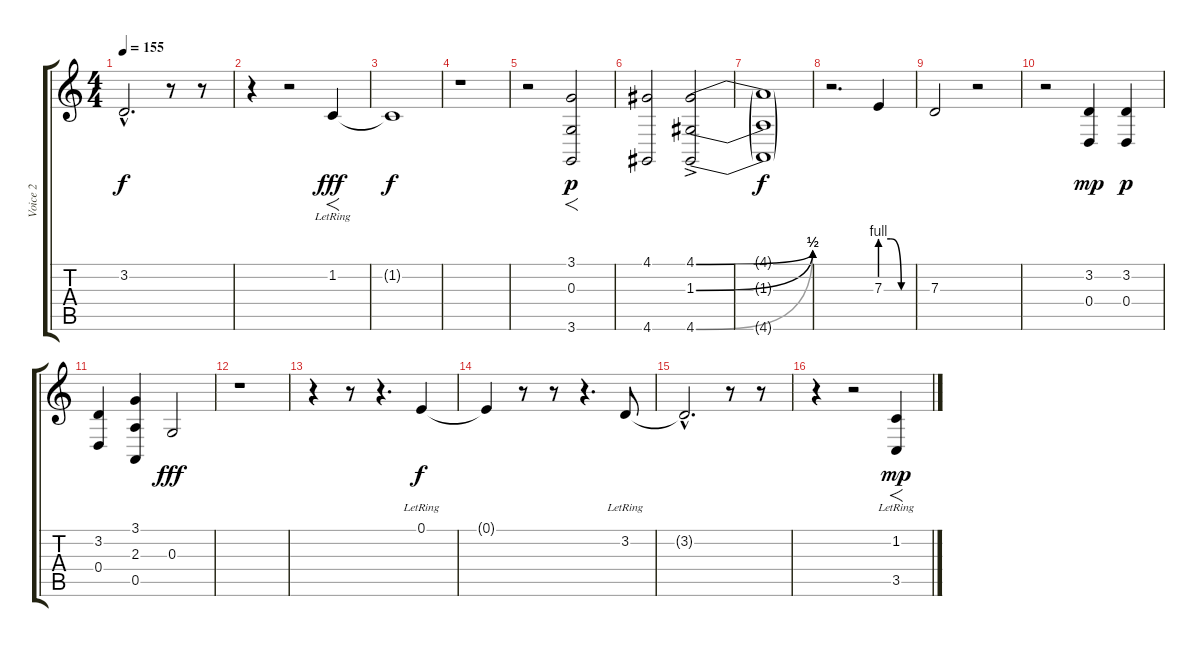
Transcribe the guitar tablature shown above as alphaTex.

\track ("Voice 2" "Voice 2") {instrument fx7echoes}
\staff {score tabs}
\tuning (E4 B3 G3 D3 A2 E2) {hide}
\ts (4 4)
\tempo 155
\clef g2
\ks c
3.2{hac t}.2{d dy f} r.8 r.8 |
r.4 r.2 1.2{lr}.4{f dy fff} |
1.2{t}.1{dy f} |
r.1 |
r.2 (3.1 0.3 3.6).2{f dy p} |
(4.1 4.6).2 (4.1{be (bend 0 0 60 2) ac} 1.3{be (bend 0 0 60 2)} 4.6{be (bend 0 0 60 2)}).2 |
(4.1{t} 1.3{t} 4.6{t}).1{dy f} |
r.2{d} 7.3{be (custom 0 4 20 4 40 0 60 0)}.4 |
7.3.2 r.2 |
r.2 (3.2 0.4).4{dy mp} (3.2 0.4).4{dy p} |
(3.2 0.4).4 (3.1 2.3 0.5).4 0.3.2{dy fff} |
r.1 |
r.4 r.8 r.4{d} 0.1{lr}.4{dy f} |
0.1{t}.4 r.8 r.8 r.4{d} 3.2{lr}.8 |
3.2{hac t}.2{d} r.8 r.8 |
r.4 r.2 (1.2{lr} 3.5).4{f dy mp}
